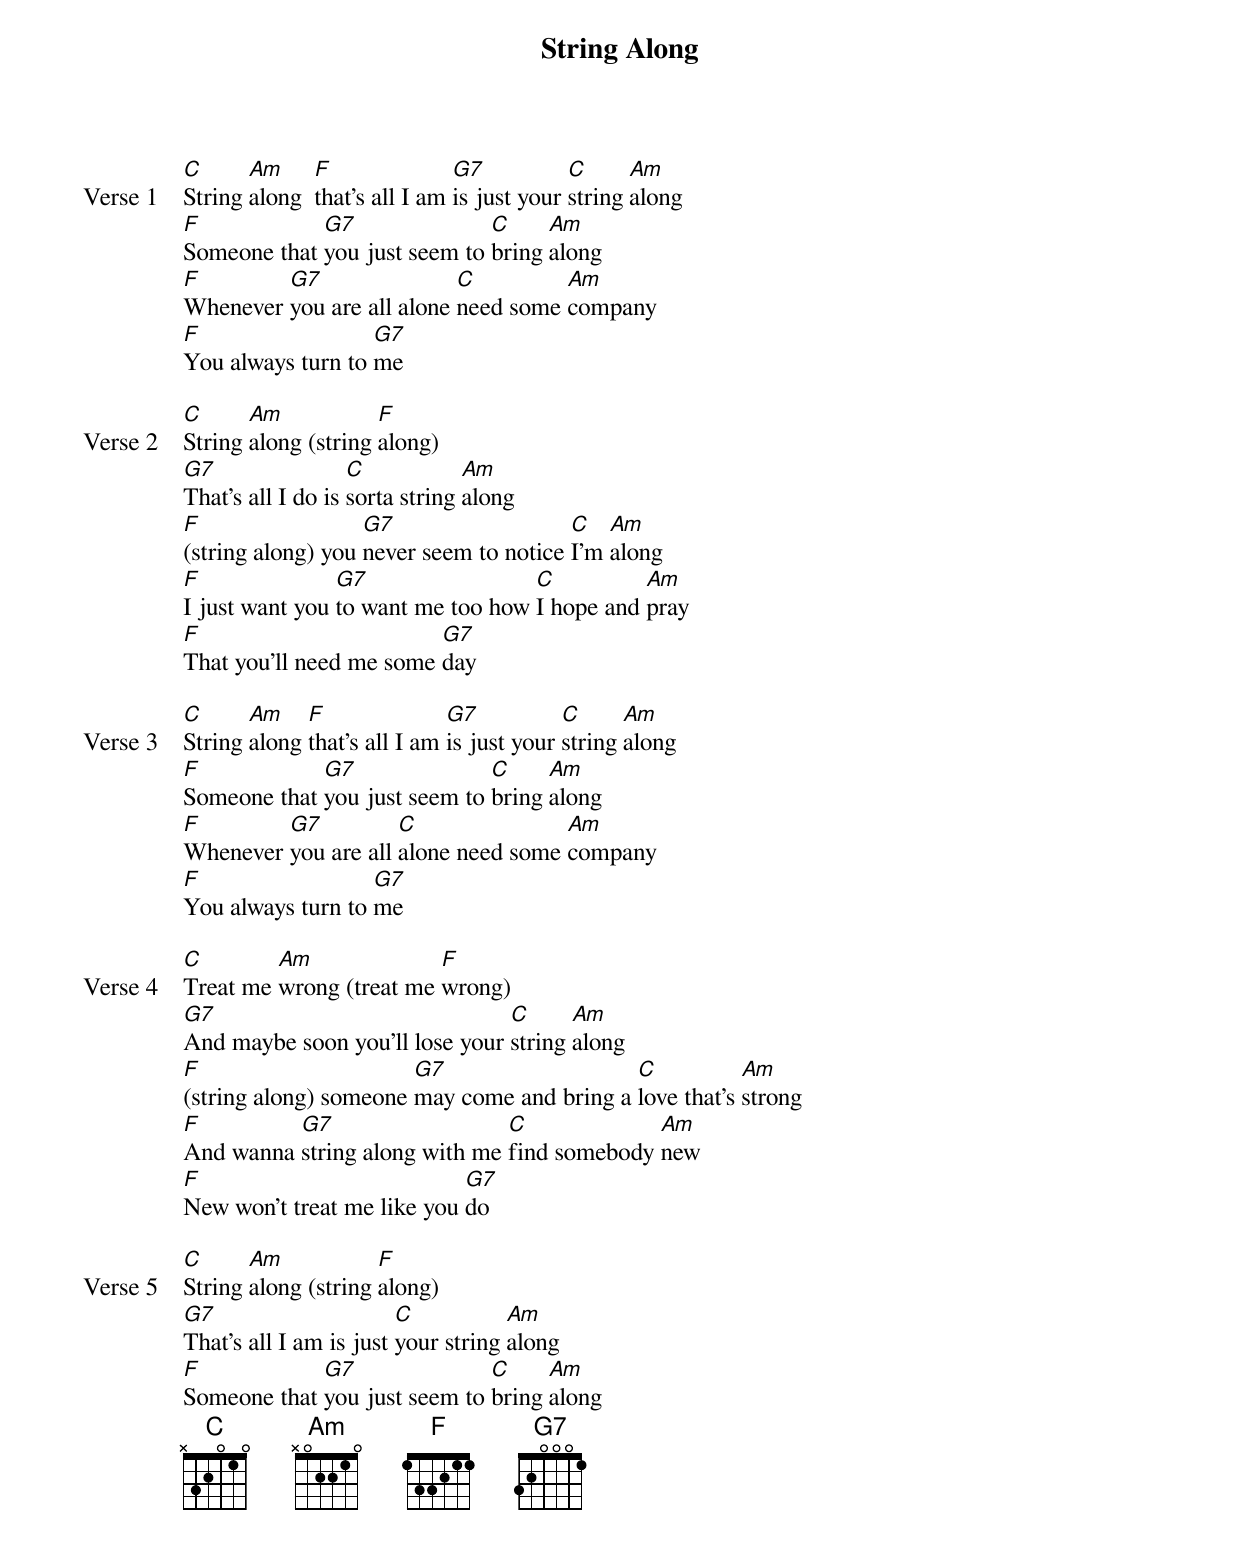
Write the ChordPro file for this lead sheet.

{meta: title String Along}
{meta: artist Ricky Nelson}
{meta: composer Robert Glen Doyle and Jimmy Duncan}
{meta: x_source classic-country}
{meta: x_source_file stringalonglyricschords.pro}
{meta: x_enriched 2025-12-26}

{start_of_verse: Verse 1}
[C]String [Am]along  [F]that's all I am [G7]is just your [C]string [Am]along
[F]Someone that [G7]you just seem to [C]bring [Am]along
[F]Whenever [G7]you are all alone [C]need some [Am]company
[F]You always turn to [G7]me
{end_of_verse}

{start_of_verse: Verse 2}
[C]String [Am]along (string [F]along)
[G7]That's all I do is [C]sorta string [Am]along
[F](string along) you [G7]never seem to notice [C]I’m [Am]along
[F]I just want you [G7]to want me too how [C]I hope and [Am]pray
[F]That you'll need me some [G7]day
{end_of_verse}

{start_of_verse: Verse 3}
[C]String [Am]along [F]that's all I am [G7]is just your [C]string [Am]along
[F]Someone that [G7]you just seem to [C]bring [Am]along
[F]Whenever [G7]you are all [C]alone need some [Am]company
[F]You always turn to [G7]me
{end_of_verse}

{start_of_verse: Verse 4}
[C]Treat me [Am]wrong (treat me [F]wrong)
[G7]And maybe soon you'll lose your [C]string [Am]along
[F](string along) someone [G7]may come and bring a [C]love that’s [Am]strong
[F]And wanna [G7]string along with me [C]find somebody [Am]new
[F]New won't treat me like you [G7]do
{end_of_verse}

{start_of_verse: Verse 5}
[C]String [Am]along (string [F]along)
[G7]That's all I am is just [C]your string [Am]along
[F]Someone that [G7]you just seem to [C]bring [Am]along
{end_of_verse}
